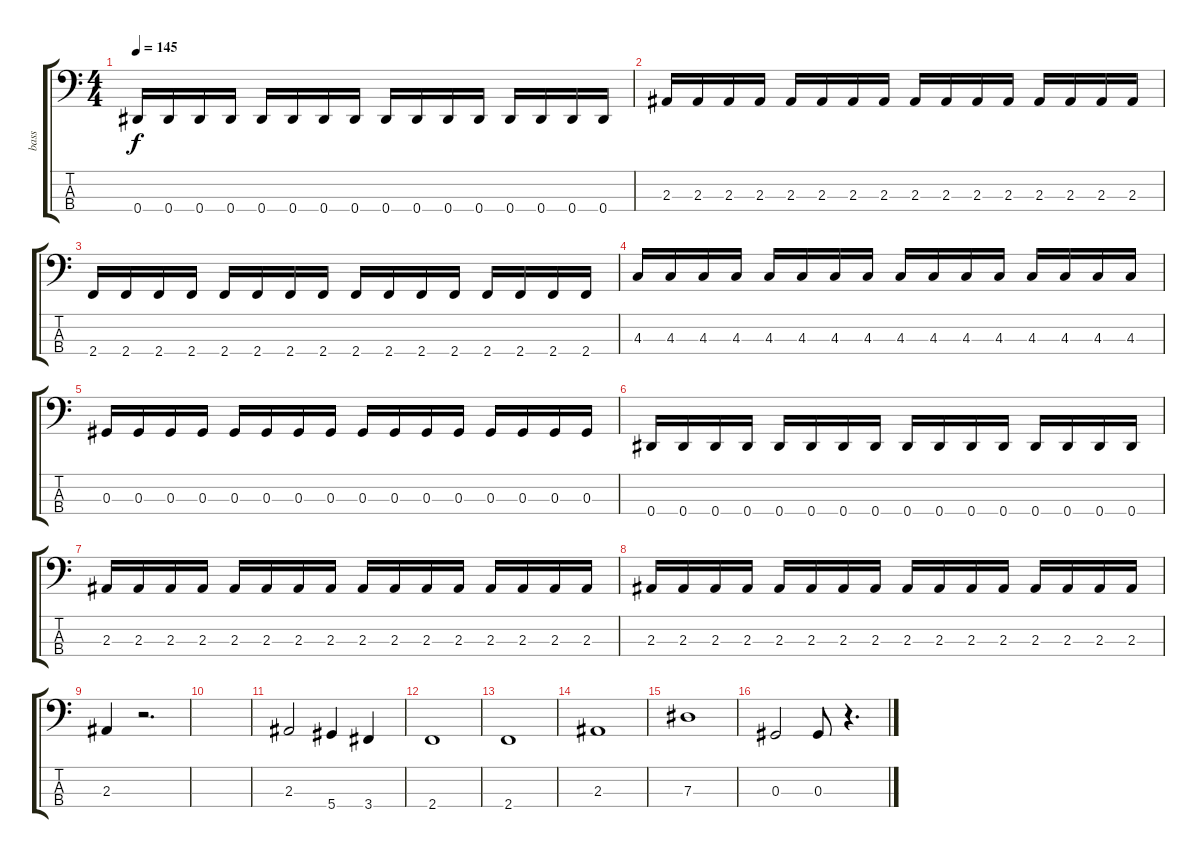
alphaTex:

\track ("bass" "bass") {instrument electricbasspick}
\staff {score tabs}
\tuning (Gb2 Db2 Ab1 Eb1) {hide}
\ts (4 4)
\tempo 145
\clef f4
\ks c
0.4.16{dy f} 0.4.16 0.4.16 0.4.16 0.4.16 0.4.16 0.4.16 0.4.16 0.4.16 0.4.16 0.4.16 0.4.16 0.4.16 0.4.16 0.4.16 0.4.16 |
2.3.16 2.3.16 2.3.16 2.3.16 2.3.16 2.3.16 2.3.16 2.3.16 2.3.16 2.3.16 2.3.16 2.3.16 2.3.16 2.3.16 2.3.16 2.3.16 |
2.4.16 2.4.16 2.4.16 2.4.16 2.4.16 2.4.16 2.4.16 2.4.16 2.4.16 2.4.16 2.4.16 2.4.16 2.4.16 2.4.16 2.4.16 2.4.16 |
4.3.16 4.3.16 4.3.16 4.3.16 4.3.16 4.3.16 4.3.16 4.3.16 4.3.16 4.3.16 4.3.16 4.3.16 4.3.16 4.3.16 4.3.16 4.3.16 |
0.3.16 0.3.16 0.3.16 0.3.16 0.3.16 0.3.16 0.3.16 0.3.16 0.3.16 0.3.16 0.3.16 0.3.16 0.3.16 0.3.16 0.3.16 0.3.16 |
0.4.16 0.4.16 0.4.16 0.4.16 0.4.16 0.4.16 0.4.16 0.4.16 0.4.16 0.4.16 0.4.16 0.4.16 0.4.16 0.4.16 0.4.16 0.4.16 |
2.3.16 2.3.16 2.3.16 2.3.16 2.3.16 2.3.16 2.3.16 2.3.16 2.3.16 2.3.16 2.3.16 2.3.16 2.3.16 2.3.16 2.3.16 2.3.16 |
2.3.16 2.3.16 2.3.16 2.3.16 2.3.16 2.3.16 2.3.16 2.3.16 2.3.16 2.3.16 2.3.16 2.3.16 2.3.16 2.3.16 2.3.16 2.3.16 |
2.3.4 r.2{d} |
|
2.3.2 5.4.4 3.4.4 |
2.4.1 |
2.4.1 |
2.3.1 |
7.3.1 |
0.3.2 0.3.8 r.4{d}
